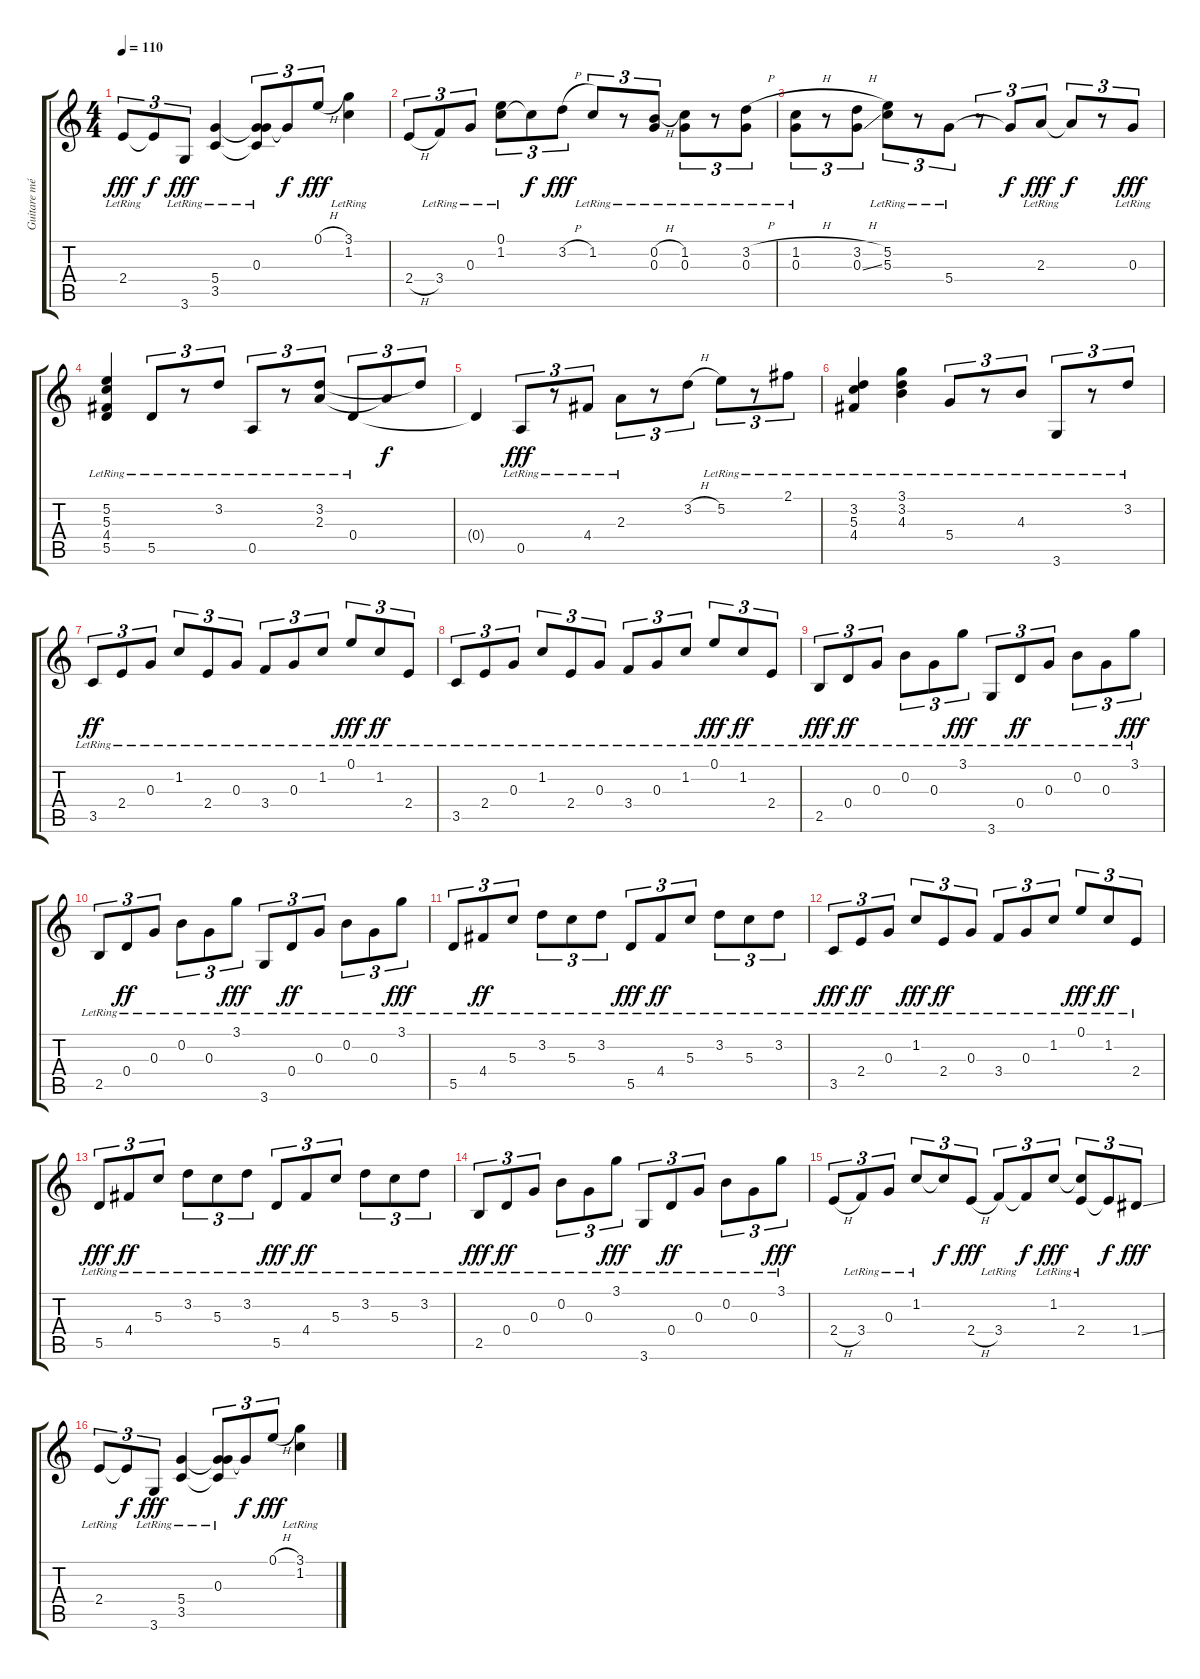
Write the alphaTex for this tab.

\track ("Guitare mélodie 2" "Guitare mé") {instrument acousticguitarsteel}
\staff {score tabs}
\tuning (E4 B3 G3 D3 A2 E2) {hide}
\ts (4 4)
\tempo 110
\clef g2
\ks c
2.4{lr}.8{tu (3 2) dy fff} 2.4{t}.8{tu (3 2) dy f} 3.6{lr}.8{tu (3 2) dy fff} (5.4{lr} 3.5{lr}).4 (0.3{lr} 5.4{t} 3.5{t}).8{tu (3 2)} 0.3{t}.8{tu (3 2) dy f} 0.1{h}.8{tu (3 2) dy fff} (3.1{lr} 1.2{lr}).4 |
2.4{h}.8{tu (3 2)} 3.4{lr}.8{tu (3 2)} 0.3{lr}.8{tu (3 2)} (0.1{lr} 1.2{lr}).8{tu (3 2)} 1.2{t}.8{tu (3 2) dy f} 3.2{h}.8{tu (3 2) dy fff} 1.2{lr}.8{tu (3 2)} r.8{tu (3 2)} (0.2{h} 0.3{lr}).8{tu (3 2)} (1.2{lr} 0.3{lr}).8{tu (3 2)} r.8{tu (3 2)} (3.2{h} 0.3{lr}).8{tu (3 2)} |
(1.2{h} 0.3{lr}).8{tu (3 2)} r.8{tu (3 2)} (3.2{h} 0.3{ss}).8{tu (3 2)} (5.2{lr} 5.3{lr}).8{tu (3 2)} r.8{tu (3 2)} 5.4{lr}.8{tu (3 2)} r.8{tu (3 2)} 5.4{t}.8{tu (3 2) dy f} 2.3{lr}.8{tu (3 2) dy fff} 2.3{t}.8{tu (3 2) dy f} r.8{tu (3 2)} 0.3{lr}.8{tu (3 2) dy fff} |
(5.2{lr} 5.3{lr} 4.4{lr} 5.5{lr}).4 5.5{lr}.8{tu (3 2)} r.8{tu (3 2)} 3.2{lr}.8{tu (3 2)} 0.5{lr}.8{tu (3 2)} r.8{tu (3 2)} (3.2 2.3{lr}).8{tu (3 2)} 0.4{lr}.8{tu (3 2)} 2.3{t}.8{tu (3 2) dy f} 3.2{t}.8{tu (3 2)} |
0.4{t}.4 0.5{lr}.8{tu (3 2) dy fff} r.8{tu (3 2)} 4.4{lr}.8{tu (3 2)} 2.3{lr}.8{tu (3 2)} r.8{tu (3 2)} 3.2{h}.8{tu (3 2)} 5.2{lr}.8{tu (3 2)} r.8{tu (3 2)} 2.1{lr}.8{tu (3 2)} |
(3.2{lr} 5.3{lr} 4.4{lr}).4 (3.1{lr} 3.2{lr} 4.3{lr}).4 5.4{lr}.8{tu (3 2)} r.8{tu (3 2)} 4.3{lr}.8{tu (3 2)} 3.6{lr}.8{tu (3 2)} r.8{tu (3 2)} 3.2{lr}.8{tu (3 2)} |
3.5{lr}.8{tu (3 2) dy ff} 2.4{lr}.8{tu (3 2)} 0.3{lr}.8{tu (3 2)} 1.2{lr}.8{tu (3 2)} 2.4{lr}.8{tu (3 2)} 0.3{lr}.8{tu (3 2)} 3.4{lr}.8{tu (3 2)} 0.3{lr}.8{tu (3 2)} 1.2{lr}.8{tu (3 2)} 0.1{lr}.8{tu (3 2) dy fff} 1.2{lr}.8{tu (3 2) dy ff} 2.4{lr}.8{tu (3 2)} |
3.5{lr}.8{tu (3 2)} 2.4{lr}.8{tu (3 2)} 0.3{lr}.8{tu (3 2)} 1.2{lr}.8{tu (3 2)} 2.4{lr}.8{tu (3 2)} 0.3{lr}.8{tu (3 2)} 3.4{lr}.8{tu (3 2)} 0.3{lr}.8{tu (3 2)} 1.2{lr}.8{tu (3 2)} 0.1{lr}.8{tu (3 2) dy fff} 1.2{lr}.8{tu (3 2) dy ff} 2.4{lr}.8{tu (3 2)} |
2.5{lr}.8{tu (3 2) dy fff} 0.4{lr}.8{tu (3 2) dy ff} 0.3{lr}.8{tu (3 2)} 0.2{lr}.8{tu (3 2)} 0.3{lr}.8{tu (3 2)} 3.1{lr}.8{tu (3 2) dy fff} 3.6{lr}.8{tu (3 2)} 0.4{lr}.8{tu (3 2) dy ff} 0.3{lr}.8{tu (3 2)} 0.2{lr}.8{tu (3 2)} 0.3{lr}.8{tu (3 2)} 3.1{lr}.8{tu (3 2) dy fff} |
2.5{lr}.8{tu (3 2)} 0.4{lr}.8{tu (3 2) dy ff} 0.3{lr}.8{tu (3 2)} 0.2{lr}.8{tu (3 2)} 0.3{lr}.8{tu (3 2)} 3.1{lr}.8{tu (3 2) dy fff} 3.6{lr}.8{tu (3 2)} 0.4{lr}.8{tu (3 2) dy ff} 0.3{lr}.8{tu (3 2)} 0.2{lr}.8{tu (3 2)} 0.3{lr}.8{tu (3 2)} 3.1{lr}.8{tu (3 2) dy fff} |
5.5{lr}.8{tu (3 2)} 4.4{lr}.8{tu (3 2) dy ff} 5.3{lr}.8{tu (3 2)} 3.2{lr}.8{tu (3 2)} 5.3{lr}.8{tu (3 2)} 3.2{lr}.8{tu (3 2)} 5.5{lr}.8{tu (3 2) dy fff} 4.4{lr}.8{tu (3 2) dy ff} 5.3{lr}.8{tu (3 2)} 3.2{lr}.8{tu (3 2)} 5.3{lr}.8{tu (3 2)} 3.2{lr}.8{tu (3 2)} |
3.5{lr}.8{tu (3 2) dy fff} 2.4{lr}.8{tu (3 2) dy ff} 0.3{lr}.8{tu (3 2)} 1.2{lr}.8{tu (3 2) dy fff} 2.4{lr}.8{tu (3 2) dy ff} 0.3{lr}.8{tu (3 2)} 3.4{lr}.8{tu (3 2)} 0.3{lr}.8{tu (3 2)} 1.2{lr}.8{tu (3 2)} 0.1{lr}.8{tu (3 2) dy fff} 1.2{lr}.8{tu (3 2) dy ff} 2.4{lr}.8{tu (3 2)} |
5.5{lr}.8{tu (3 2) dy fff} 4.4{lr}.8{tu (3 2) dy ff} 5.3{lr}.8{tu (3 2)} 3.2{lr}.8{tu (3 2)} 5.3{lr}.8{tu (3 2)} 3.2{lr}.8{tu (3 2)} 5.5{lr}.8{tu (3 2) dy fff} 4.4{lr}.8{tu (3 2) dy ff} 5.3{lr}.8{tu (3 2)} 3.2{lr}.8{tu (3 2)} 5.3{lr}.8{tu (3 2)} 3.2{lr}.8{tu (3 2)} |
2.5{lr}.8{tu (3 2) dy fff} 0.4{lr}.8{tu (3 2) dy ff} 0.3{lr}.8{tu (3 2)} 0.2{lr}.8{tu (3 2)} 0.3{lr}.8{tu (3 2)} 3.1{lr}.8{tu (3 2) dy fff} 3.6{lr}.8{tu (3 2)} 0.4{lr}.8{tu (3 2) dy ff} 0.3{lr}.8{tu (3 2)} 0.2{lr}.8{tu (3 2)} 0.3{lr}.8{tu (3 2)} 3.1{lr}.8{tu (3 2) dy fff} |
2.4{h}.8{tu (3 2) volume 10 balance 13} 3.4{lr}.8{tu (3 2)} 0.3{lr}.8{tu (3 2)} 1.2{lr}.8{tu (3 2)} 1.2{t}.8{tu (3 2) dy f} 2.4{h}.8{tu (3 2) dy fff} 3.4{lr}.8{tu (3 2)} 3.4{t}.8{tu (3 2) dy f} 1.2{lr}.8{tu (3 2) dy fff} (1.2{t} 2.4{lr}).8{tu (3 2)} 2.4{t}.8{tu (3 2) dy f} 1.4{ss}.8{tu (3 2) dy fff} |
2.4{lr}.8{tu (3 2)} 2.4{t}.8{tu (3 2) dy f} 3.6{lr}.8{tu (3 2) dy fff} (5.4{lr} 3.5{lr}).4 (0.3{lr} 5.4{t} 3.5{t}).8{tu (3 2)} 0.3{t}.8{tu (3 2) dy f} 0.1{h}.8{tu (3 2) dy fff} (3.1{lr} 1.2{lr}).4
